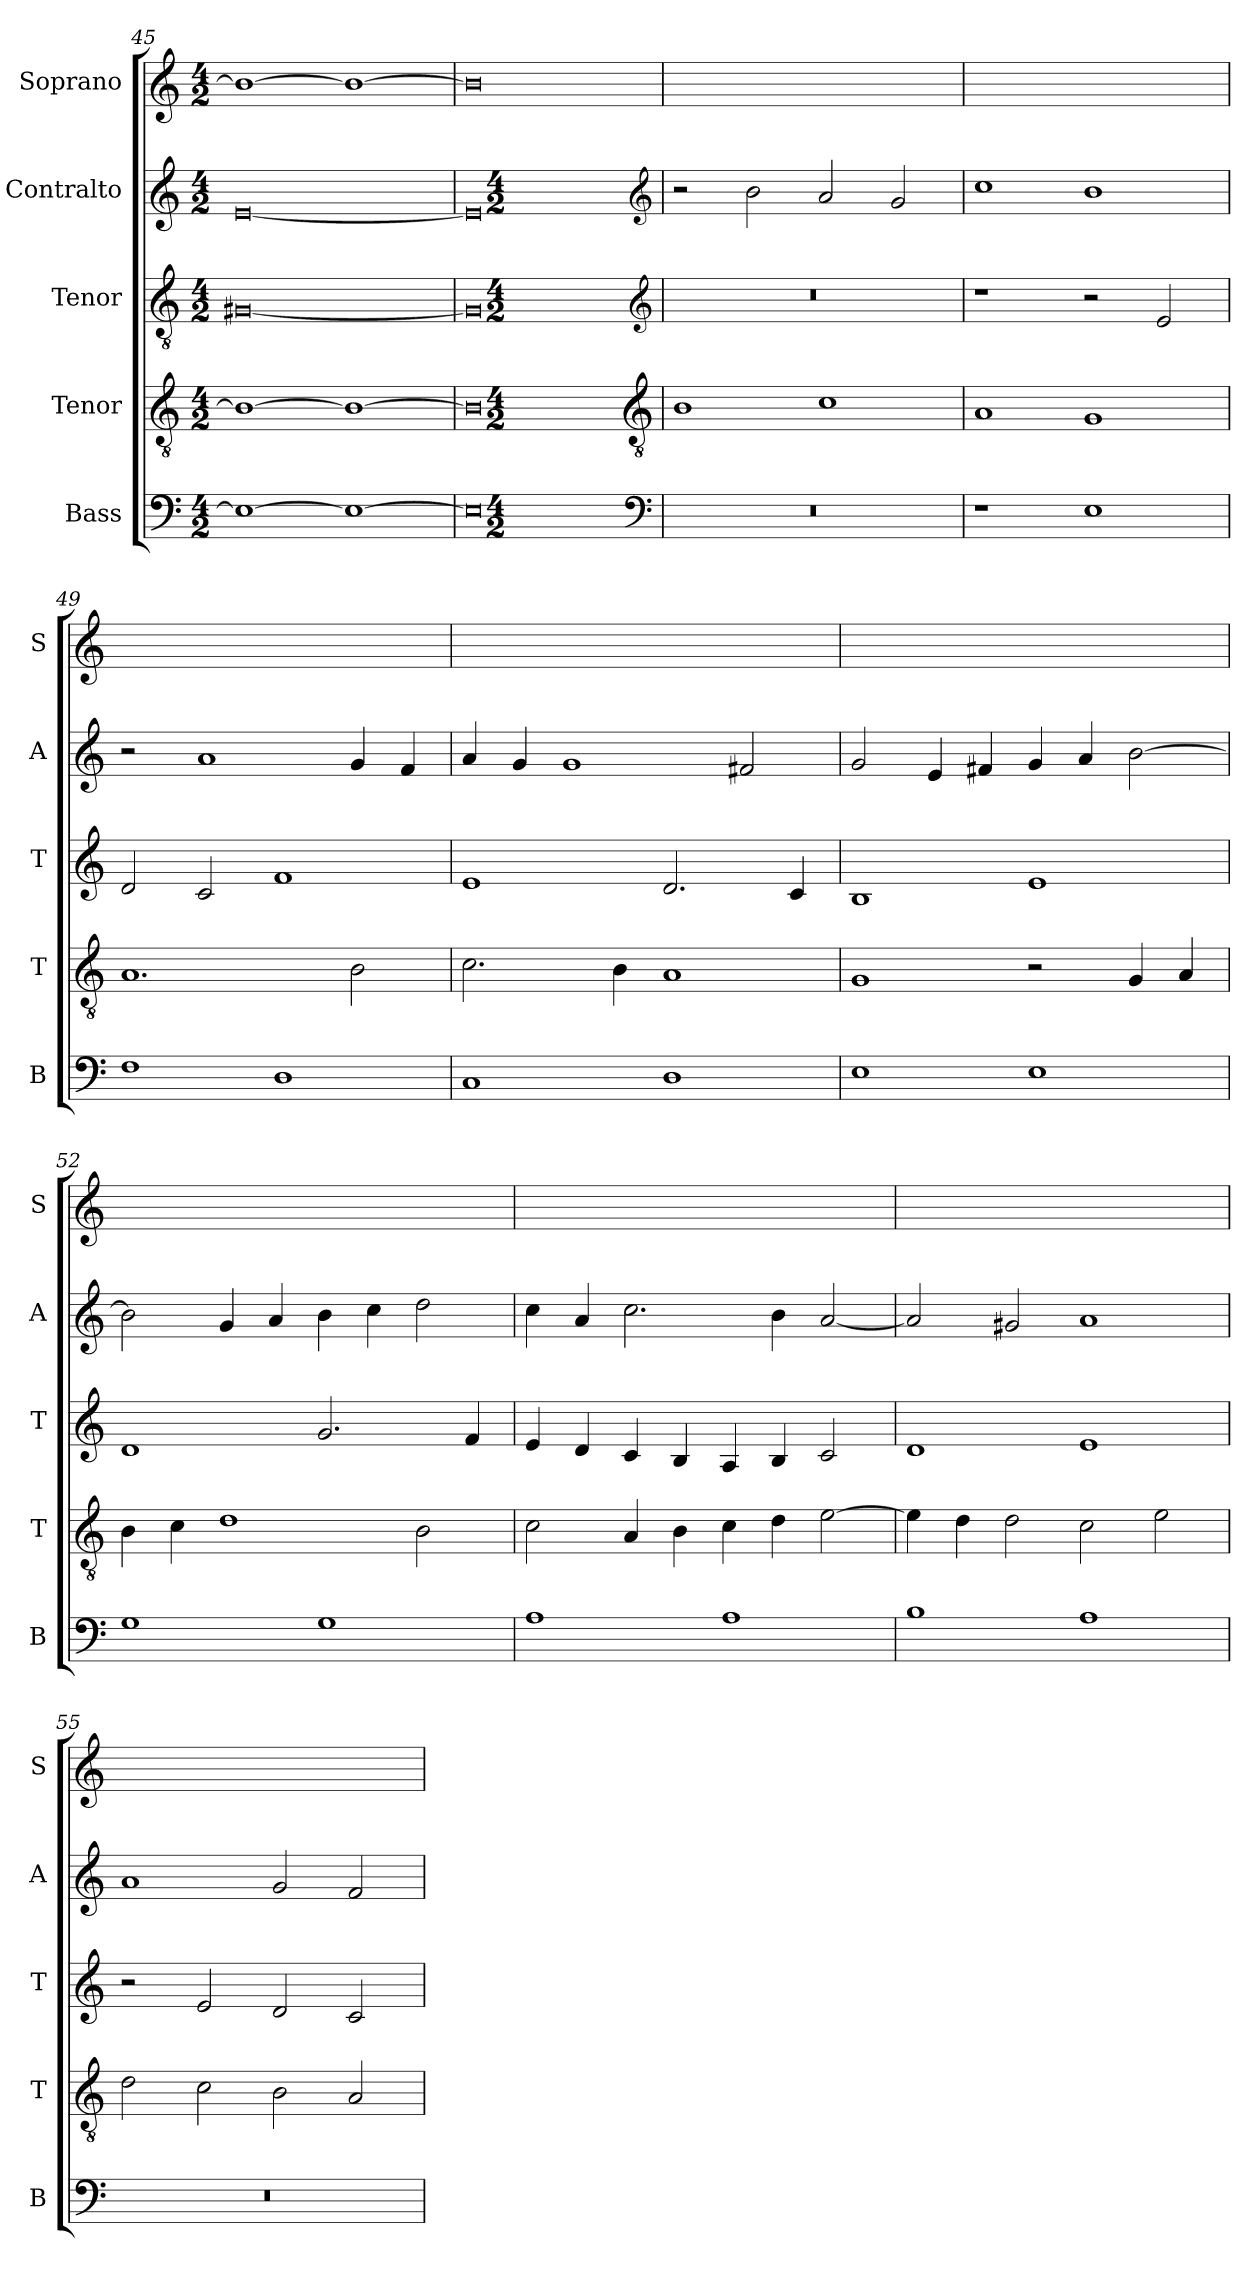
**kern	**kern	**kern	**kern	**kern
*part5	*part4	*part3	*part2	*part1
*staff5	*staff4	*staff3	*staff2	*staff1
*I"Bass	*I"Tenor	*I"Tenor	*I"Contralto	*I"Soprano
*I'B	*I'T	*I'T	*I'A	*I'S
*clefF4	*clefGv2	*clefGv2	*clefG2	*clefG2
*k[]	*k[]	*k[]	*k[]	*k[]
*E:phr	*E:phr	*E:phr	*E:phr	*E:phr
*M4/2	*M4/2	*M4/2	*M4/2	*M4/2
=45	=45	=45	=45	=45
1E_	1B_	[0G#X	[0e	1b_
1E_	1B_	.	.	1b_
=46	=46	=46	=46	=46
0E]	0B]	0G#]	0e]	0b]
*clefF4	*clefGv2	*clefG2	*clefG2	*
*k[]	*k[]	*k[]	*k[]	*
*E:phr	*E:phr	*E:phr	*E:phr	*
*M4/2	*M4/2	*M4/2	*M4/2	*
=47	=47	=47	=47	=47
0r	1B	0r	2r	0ryy
.	.	.	2b	.
.	1c	.	2a	.
.	.	.	2g	.
=48	=48	=48	=48	=48
1r	1A	1r	1cc	0ryy
1E	1G	2r	1b	.
.	.	2e	.	.
=49	=49	=49	=49	=49
1F	1.A	2d	2r	0ryy
.	.	2c	1a	.
1D	.	1f	.	.
.	2B	.	4g	.
.	.	.	4f	.
=50	=50	=50	=50	=50
1C	2.c	1e	4a	0ryy
.	.	.	4g	.
.	.	.	1g	.
.	4B	.	.	.
1D	1A	2.d	.	.
.	.	.	2f#X	.
.	.	4c	.	.
=51	=51	=51	=51	=51
1E	1G	1B	2g	0ryy
.	.	.	4e	.
.	.	.	4f#X	.
1E	2r	1e	4g	.
.	.	.	4a	.
.	4G	.	[2b	.
.	4A	.	.	.
=52	=52	=52	=52	=52
1G	4B	1d	2b]	0ryy
.	4c	.	.	.
.	1d	.	4g	.
.	.	.	4a	.
1G	.	2.g	4b	.
.	.	.	4cc	.
.	2B	.	2dd	.
.	.	4f	.	.
=53	=53	=53	=53	=53
1A	2c	4e	4cc	0ryy
.	.	4d	4a	.
.	4A	4c	2.cc	.
.	4B	4B	.	.
1A	4c	4A	.	.
.	4d	4B	4b	.
.	[2e	2c	[2a	.
=54	=54	=54	=54	=54
1B	4e]	1d	2a]	0ryy
.	4d	.	.	.
.	2d	.	2g#X	.
1A	2c	1e	1a	.
.	2e	.	.	.
=55	=55	=55	=55	=55
0r	2d	2r	1a	0ryy
.	2c	2e	.	.
.	2B	2d	2g	.
.	2A	2c	2f	.
=	=	=	=	=
*-	*-	*-	*-	*-
